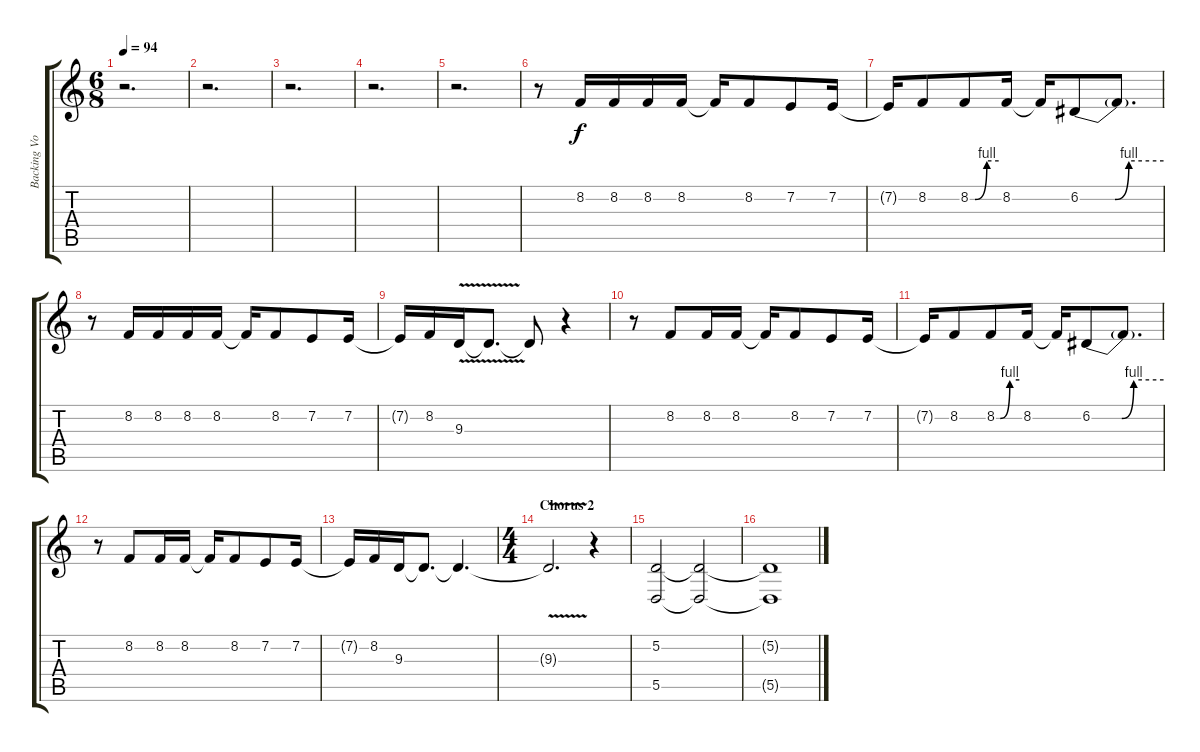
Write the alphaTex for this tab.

\track ("Backing Vocals" "Backing Vo") {instrument oboe}
\staff {score tabs}
\tuning (E4 A3 F3 D3 A2 D2) {hide}
\ts (6 8)
\tempo 94
\clef g2
\ks c
r.2{d dy f} |
r.2{d} |
r.2{d} |
r.2{d} |
r.2{d} |
r.8 8.2.16 8.2.16 8.2.16 8.2.16 8.2{t}.16 8.2.8 7.2.8 7.2.16 |
7.2{t}.16 8.2.8 8.2{be (custom 0 0 10 0 35 4 60 4)}.8 8.2.16 8.2{t}.16 6.2{be (custom 0 0 25 0 35 4 60 4)}.8 6.2{t}.8{d} |
r.8 8.2.16 8.2.16 8.2.16 8.2.16 8.2{t}.16 8.2.8 7.2.8 7.2.16 |
7.2{t}.16 8.2.16 9.3{v}.16 9.3{t}.8{d} 9.3{t}.8 r.4 |
r.8 8.2.8 8.2.16 8.2.16 8.2{t}.16 8.2.8 7.2.8 7.2.16 |
7.2{t}.16 8.2.8 8.2{be (custom 0 0 10 0 35 4 60 4)}.8 8.2.16 8.2{t}.16 6.2{be (custom 0 0 25 0 35 4 60 4)}.8 6.2{t}.8{d} |
r.8 8.2.8 8.2.16 8.2.16 8.2{t}.16 8.2.8 7.2.8 7.2.16 |
7.2{t}.16 8.2.16 9.3.16 9.3{t}.8{d} 9.3{t}.4{d} |
\ts (4 4)
\section ("" "Chorus 2")
9.3{v t}.2{d} r.4 |
(5.2 5.5).2 (5.2{t} 5.5{t}).2 |
(5.2{t} 5.5{t}).1
